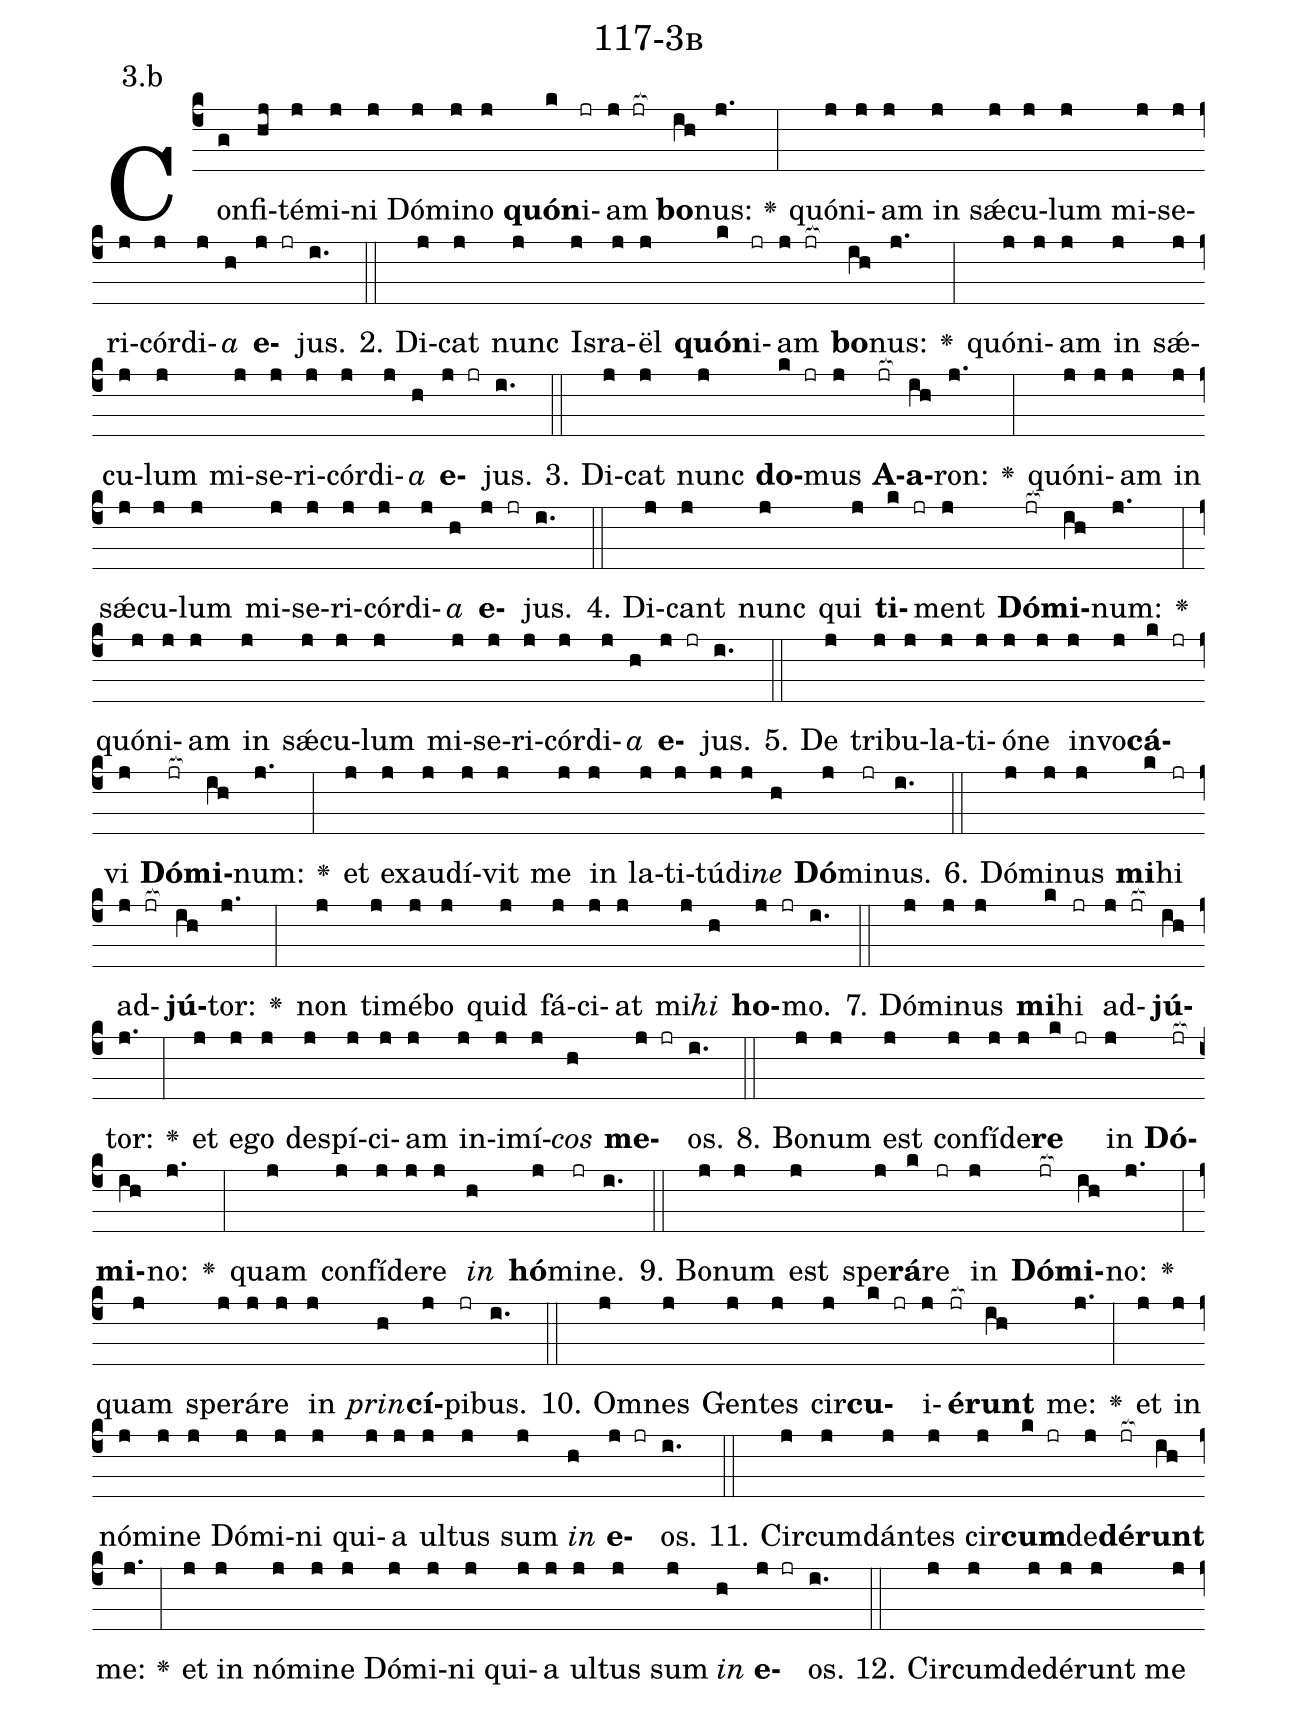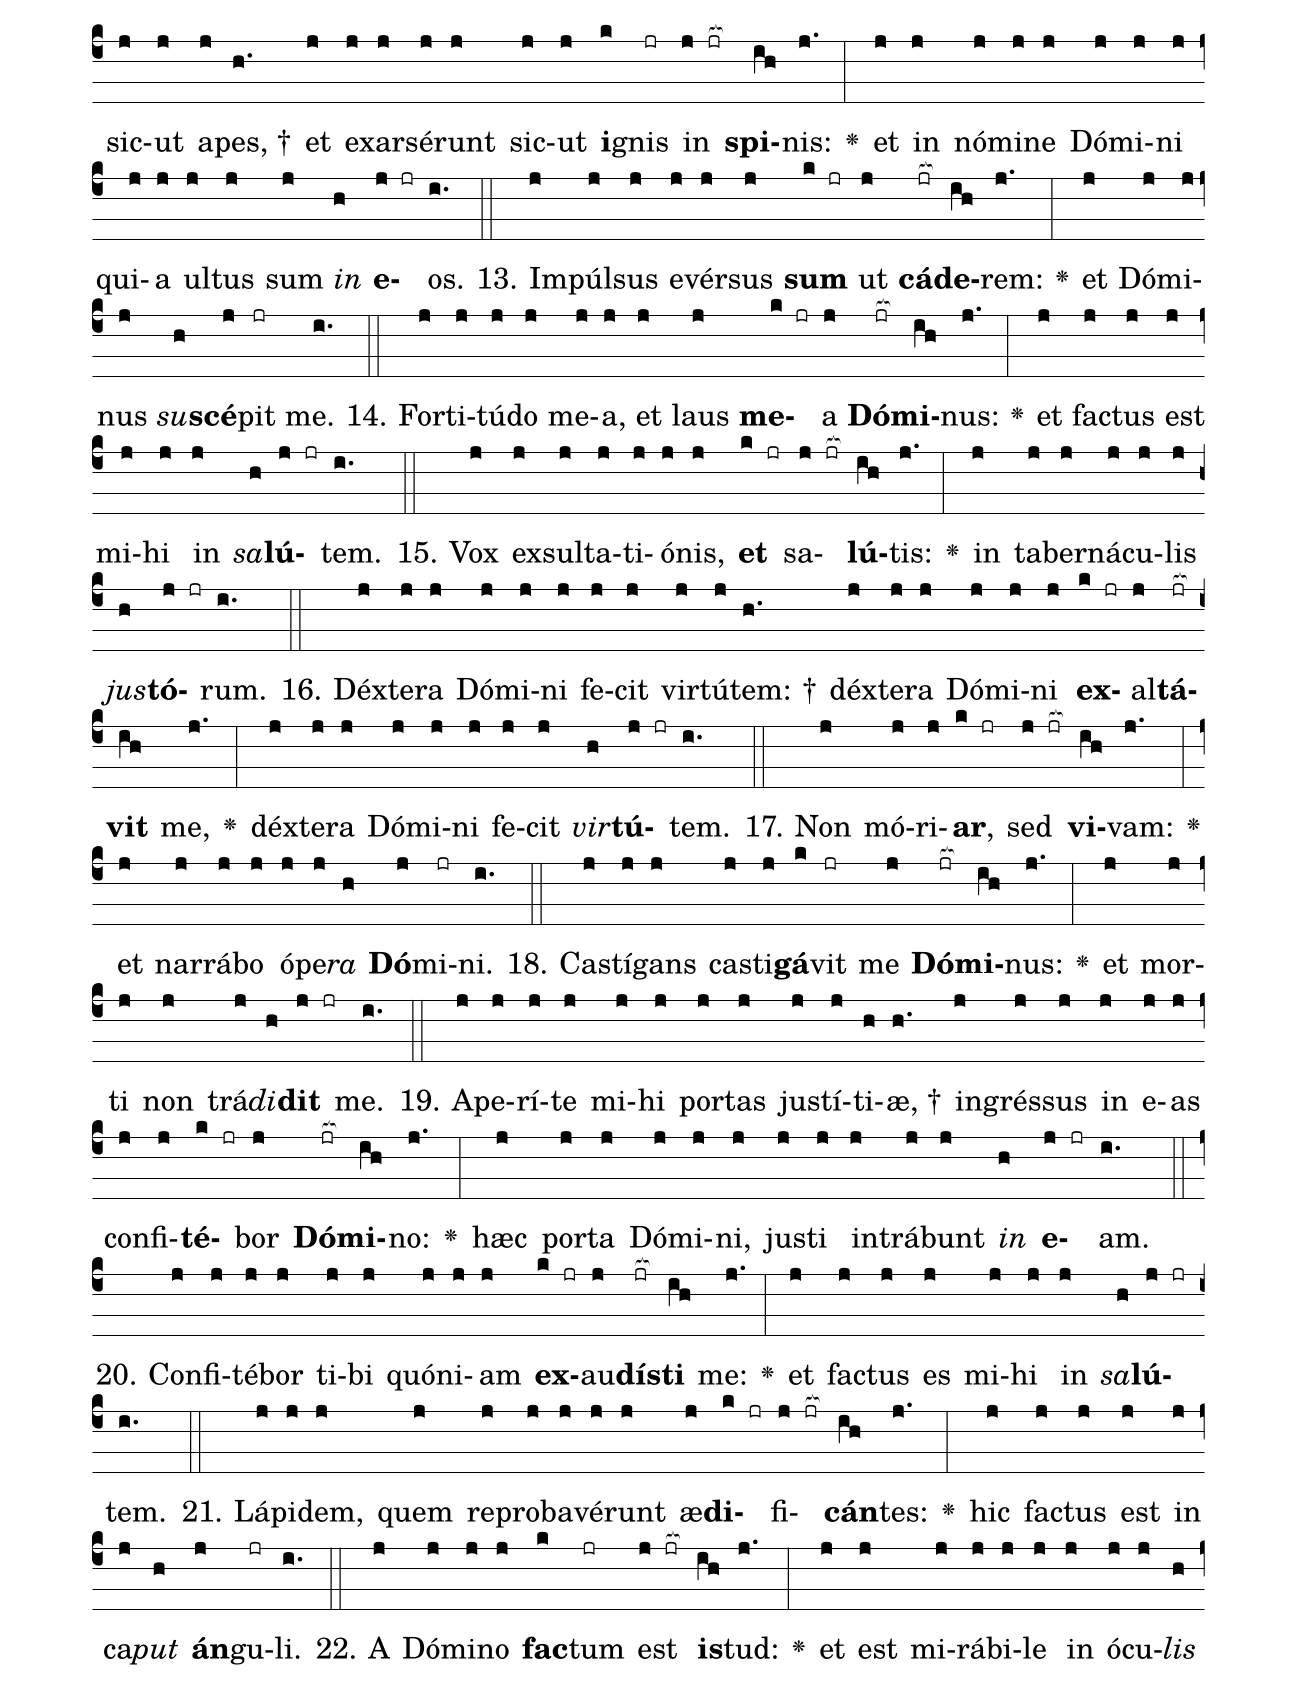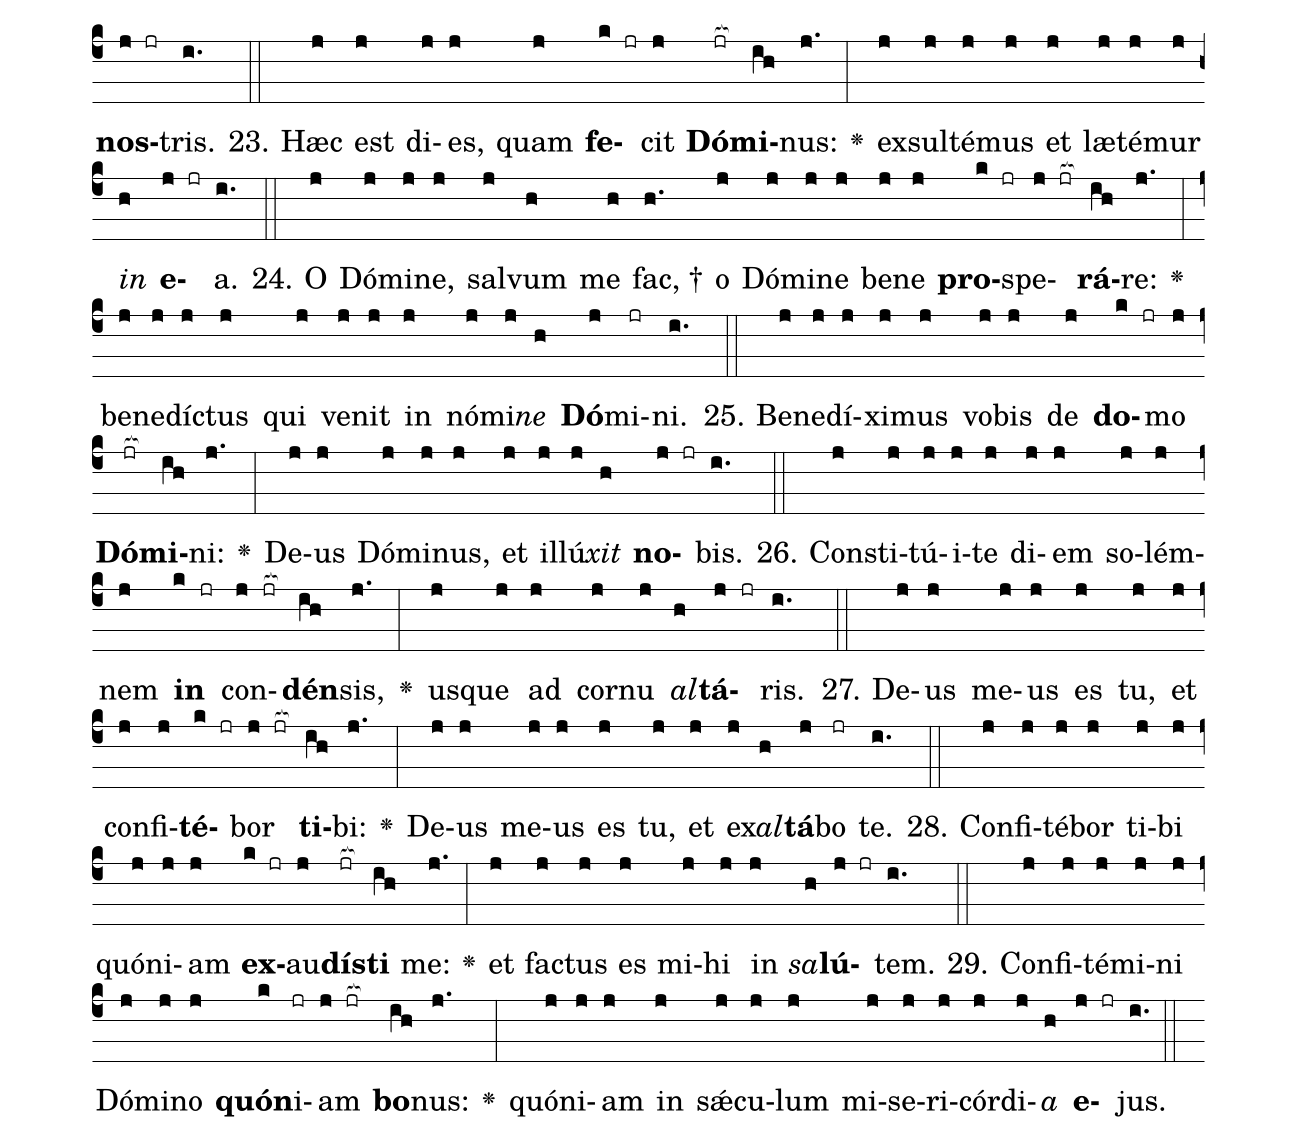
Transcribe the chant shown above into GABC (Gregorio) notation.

name: 117-3b;
annotation: 3.b;
%%
(c4)Con(g)fi(hj)té(j)mi(j)ni(j) Dó(j)mi(j)no(j) <b>quón</b>(k)i(jr)am(j jr[ocb:1{]) <b>bo</b>(ih[ocb:0}])nus:(j.) <v>\greheightstar</v>(:) quón(j)i(j)am(j) in(j) sǽ(j)cu(j)lum(j) mi(j)se(j)ri(j)cór(j)di(j)<i>a</i>(h) <b>e</b>(j jr)jus.(i.) (::)
2. Di(j)cat(j) nunc(j) Is(j)ra(j)ël(j) <b>quón</b>(k)i(jr)am(j jr[ocb:1{]) <b>bo</b>(ih[ocb:0}])nus:(j.) <v>\greheightstar</v>(:) quón(j)i(j)am(j) in(j) sǽ(j)cu(j)lum(j) mi(j)se(j)ri(j)cór(j)di(j)<i>a</i>(h) <b>e</b>(j jr)jus.(i.) (::)
3. Di(j)cat(j) nunc(j) <b>do</b>(k jr)mus(j) <b>A</b>(jr[ocb:1{])<b>a</b>(ih[ocb:0}])ron:(j.) <v>\greheightstar</v>(:) quón(j)i(j)am(j) in(j) sǽ(j)cu(j)lum(j) mi(j)se(j)ri(j)cór(j)di(j)<i>a</i>(h) <b>e</b>(j jr)jus.(i.) (::)
4. Di(j)cant(j) nunc(j) qui(j) <b>ti</b>(k jr)ment(j) <b>Dó</b>(jr[ocb:1{])<b>mi</b>(ih[ocb:0}])num:(j.) <v>\greheightstar</v>(:) quón(j)i(j)am(j) in(j) sǽ(j)cu(j)lum(j) mi(j)se(j)ri(j)cór(j)di(j)<i>a</i>(h) <b>e</b>(j jr)jus.(i.) (::)
5. De(j) tri(j)bu(j)la(j)ti(j)ó(j)ne(j) in(j)vo(j)<b>cá</b>(k jr)vi(j) <b>Dó</b>(jr[ocb:1{])<b>mi</b>(ih[ocb:0}])num:(j.) <v>\greheightstar</v>(:) et(j) ex(j)au(j)dí(j)vit(j) me(j) in(j) la(j)ti(j)tú(j)di(j)<i>ne</i>(h) <b>Dó</b>(j)mi(jr)nus.(i.) (::)
6. Dó(j)mi(j)nus(j) <b>mi</b>(k)hi(jr) ad(j jr[ocb:1{])<b>jú</b>(ih[ocb:0}])tor:(j.) <v>\greheightstar</v>(:) non(j) ti(j)mé(j)bo(j) quid(j) fá(j)ci(j)at(j) mi(j)<i>hi</i>(h) <b>ho</b>(j jr)mo.(i.) (::)
7. Dó(j)mi(j)nus(j) <b>mi</b>(k)hi(jr) ad(j jr[ocb:1{])<b>jú</b>(ih[ocb:0}])tor:(j.) <v>\greheightstar</v>(:) et(j) e(j)go(j) de(j)spí(j)ci(j)am(j) in(j)i(j)mí(j)<i>cos</i>(h) <b>me</b>(j jr)os.(i.) (::)
8. Bo(j)num(j) est(j) con(j)fí(j)de(j)<b>re</b>(k jr) in(j) <b>Dó</b>(jr[ocb:1{])<b>mi</b>(ih[ocb:0}])no:(j.) <v>\greheightstar</v>(:) quam(j) con(j)fí(j)de(j)re(j) <i>in</i>(h) <b>hó</b>(j)mi(jr)ne.(i.) (::)
9. Bo(j)num(j) est(j) spe(j)<b>rá</b>(k)re(jr) in(j) <b>Dó</b>(jr[ocb:1{])<b>mi</b>(ih[ocb:0}])no:(j.) <v>\greheightstar</v>(:) quam(j) spe(j)rá(j)re(j) in(j) <i>prin</i>(h)<b>cí</b>(j)pi(jr)bus.(i.) (::)
10. Om(j)nes(j) Gen(j)tes(j) cir(j)<b>cu</b>(k jr)i(j)<b>é</b>(jr[ocb:1{])<b>runt</b>(ih[ocb:0}]) me:(j.) <v>\greheightstar</v>(:) et(j) in(j) nó(j)mi(j)ne(j) Dó(j)mi(j)ni(j) qui(j)a(j) ul(j)tus(j) sum(j) <i>in</i>(h) <b>e</b>(j jr)os.(i.) (::)
11. Cir(j)cum(j)dán(j)tes(j) cir(j)<b>cum</b>(k jr)de(j)<b>dé</b>(jr[ocb:1{])<b>runt</b>(ih[ocb:0}]) me:(j.) <v>\greheightstar</v>(:) et(j) in(j) nó(j)mi(j)ne(j) Dó(j)mi(j)ni(j) qui(j)a(j) ul(j)tus(j) sum(j) <i>in</i>(h) <b>e</b>(j jr)os.(i.) (::)
12. Cir(j)cum(j)de(j)dé(j)runt(j) me(j) sic(j)ut(j) a(j)pes, †(h.) et(j) ex(j)ar(j)sé(j)runt(j) sic(j)ut(j) <b>i</b>(k)gnis(jr) in(j jr[ocb:1{]) <b>spi</b>(ih[ocb:0}])nis:(j.) <v>\greheightstar</v>(:) et(j) in(j) nó(j)mi(j)ne(j) Dó(j)mi(j)ni(j) qui(j)a(j) ul(j)tus(j) sum(j) <i>in</i>(h) <b>e</b>(j jr)os.(i.) (::)
13. Im(j)púl(j)sus(j) e(j)vér(j)sus(j) <b>sum</b>(k jr) ut(j) <b>cá</b>(jr[ocb:1{])<b>de</b>(ih[ocb:0}])rem:(j.) <v>\greheightstar</v>(:) et(j) Dó(j)mi(j)nus(j) <i>su</i>(h)<b>scé</b>(j)pit(jr) me.(i.) (::)
14. For(j)ti(j)tú(j)do(j) me(j)a,(j) et(j) laus(j) <b>me</b>(k jr)a(j) <b>Dó</b>(jr[ocb:1{])<b>mi</b>(ih[ocb:0}])nus:(j.) <v>\greheightstar</v>(:) et(j) fac(j)tus(j) est(j) mi(j)hi(j) in(j) <i>sa</i>(h)<b>lú</b>(j jr)tem.(i.) (::)
15. Vox(j) ex(j)sul(j)ta(j)ti(j)ó(j)nis,(j) <b>et</b>(k jr) sa(j jr[ocb:1{])<b>lú</b>(ih[ocb:0}])tis:(j.) <v>\greheightstar</v>(:) in(j) ta(j)ber(j)ná(j)cu(j)lis(j) <i>jus</i>(h)<b>tó</b>(j jr)rum.(i.) (::)
16. Déx(j)te(j)ra(j) Dó(j)mi(j)ni(j) fe(j)cit(j) vir(j)tú(j)tem: †(h.) déx(j)te(j)ra(j) Dó(j)mi(j)ni(j) <b>ex</b>(k jr)al(j)<b>tá</b>(jr[ocb:1{])<b>vit</b>(ih[ocb:0}]) me,(j.) <v>\greheightstar</v>(:) déx(j)te(j)ra(j) Dó(j)mi(j)ni(j) fe(j)cit(j) <i>vir</i>(h)<b>tú</b>(j jr)tem.(i.) (::)
17. Non(j) mó(j)ri(j)<b>ar</b>,(k jr) sed(j jr[ocb:1{]) <b>vi</b>(ih[ocb:0}])vam:(j.) <v>\greheightstar</v>(:) et(j) nar(j)rá(j)bo(j) ó(j)pe(j)<i>ra</i>(h) <b>Dó</b>(j)mi(jr)ni.(i.) (::)
18. Cas(j)tí(j)gans(j) cas(j)ti(j)<b>gá</b>(k)vit(jr) me(j) <b>Dó</b>(jr[ocb:1{])<b>mi</b>(ih[ocb:0}])nus:(j.) <v>\greheightstar</v>(:) et(j) mor(j)ti(j) non(j) trá(j)<i>di</i>(h)<b>dit</b>(j jr) me.(i.) (::)
19. A(j)pe(j)rí(j)te(j) mi(j)hi(j) por(j)tas(j) jus(j)tí(j)ti(h)æ, †(h.) in(j)grés(j)sus(j) in(j) e(j)as(j) con(j)fi(j)<b>té</b>(k jr)bor(j) <b>Dó</b>(jr[ocb:1{])<b>mi</b>(ih[ocb:0}])no:(j.) <v>\greheightstar</v>(:) hæc(j) por(j)ta(j) Dó(j)mi(j)ni,(j) jus(j)ti(j) in(j)trá(j)bunt(j) <i>in</i>(h) <b>e</b>(j jr)am.(i.) (::)
20. Con(j)fi(j)té(j)bor(j) ti(j)bi(j) quón(j)i(j)am(j) <b>ex</b>(k jr)au(j)<b>dís</b>(jr[ocb:1{])<b>ti</b>(ih[ocb:0}]) me:(j.) <v>\greheightstar</v>(:) et(j) fac(j)tus(j) es(j) mi(j)hi(j) in(j) <i>sa</i>(h)<b>lú</b>(j jr)tem.(i.) (::)
21. Lá(j)pi(j)dem,(j) quem(j) re(j)pro(j)ba(j)vé(j)runt(j) æ(j)<b>di</b>(k jr)fi(j jr[ocb:1{])<b>cán</b>(ih[ocb:0}])tes:(j.) <v>\greheightstar</v>(:) hic(j) fac(j)tus(j) est(j) in(j) ca(j)<i>put</i>(h) <b>án</b>(j)gu(jr)li.(i.) (::)
22. A(j) Dó(j)mi(j)no(j) <b>fac</b>(k)tum(jr) est(j jr[ocb:1{]) <b>is</b>(ih[ocb:0}])tud:(j.) <v>\greheightstar</v>(:) et(j) est(j) mi(j)rá(j)bi(j)le(j) in(j) ó(j)cu(j)<i>lis</i>(h) <b>nos</b>(j jr)tris.(i.) (::)
23. Hæc(j) est(j) di(j)es,(j) quam(j) <b>fe</b>(k jr)cit(j) <b>Dó</b>(jr[ocb:1{])<b>mi</b>(ih[ocb:0}])nus:(j.) <v>\greheightstar</v>(:) ex(j)sul(j)té(j)mus(j) et(j) læ(j)té(j)mur(j) <i>in</i>(h) <b>e</b>(j jr)a.(i.) (::)
24. O(j) Dó(j)mi(j)ne,(j) sal(j)vum(h) me(h) fac, †(h.) o(j) Dó(j)mi(j)ne(j) be(j)ne(j) <b>pro</b>(k jr)spe(j jr[ocb:1{])<b>rá</b>(ih[ocb:0}])re:(j.) <v>\greheightstar</v>(:) be(j)ne(j)díc(j)tus(j) qui(j) ve(j)nit(j) in(j) nó(j)mi(j)<i>ne</i>(h) <b>Dó</b>(j)mi(jr)ni.(i.) (::)
25. Be(j)ne(j)dí(j)xi(j)mus(j) vo(j)bis(j) de(j) <b>do</b>(k jr)mo(j) <b>Dó</b>(jr[ocb:1{])<b>mi</b>(ih[ocb:0}])ni:(j.) <v>\greheightstar</v>(:) De(j)us(j) Dó(j)mi(j)nus,(j) et(j) il(j)lú(j)<i>xit</i>(h) <b>no</b>(j jr)bis.(i.) (::)
26. Con(j)sti(j)tú(j)i(j)te(j) di(j)em(j) so(j)lém(j)nem(j) <b>in</b>(k jr) con(j jr[ocb:1{])<b>dén</b>(ih[ocb:0}])sis,(j.) <v>\greheightstar</v>(:) us(j)que(j) ad(j) cor(j)nu(j) <i>al</i>(h)<b>tá</b>(j jr)ris.(i.) (::)
27. De(j)us(j) me(j)us(j) es(j) tu,(j) et(j) con(j)fi(j)<b>té</b>(k jr)bor(j jr[ocb:1{]) <b>ti</b>(ih[ocb:0}])bi:(j.) <v>\greheightstar</v>(:) De(j)us(j) me(j)us(j) es(j) tu,(j) et(j) ex(j)<i>al</i>(h)<b>tá</b>(j)bo(jr) te.(i.) (::)
28. Con(j)fi(j)té(j)bor(j) ti(j)bi(j) quón(j)i(j)am(j) <b>ex</b>(k jr)au(j)<b>dís</b>(jr[ocb:1{])<b>ti</b>(ih[ocb:0}]) me:(j.) <v>\greheightstar</v>(:) et(j) fac(j)tus(j) es(j) mi(j)hi(j) in(j) <i>sa</i>(h)<b>lú</b>(j jr)tem.(i.) (::)
29. Con(j)fi(j)té(j)mi(j)ni(j) Dó(j)mi(j)no(j) <b>quón</b>(k)i(jr)am(j jr[ocb:1{]) <b>bo</b>(ih[ocb:0}])nus:(j.) <v>\greheightstar</v>(:) quón(j)i(j)am(j) in(j) sǽ(j)cu(j)lum(j) mi(j)se(j)ri(j)cór(j)di(j)<i>a</i>(h) <b>e</b>(j jr)jus.(i.) (::)
